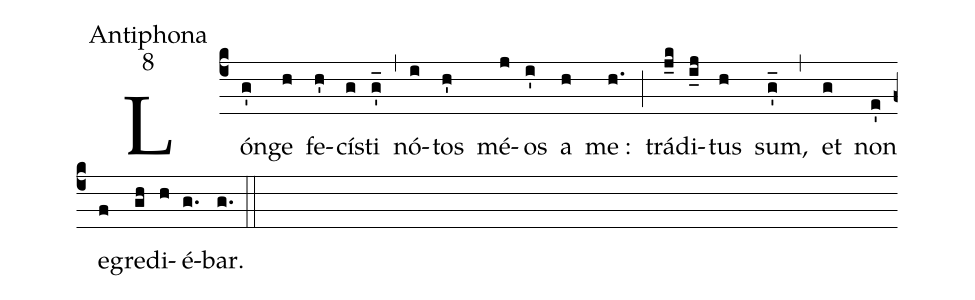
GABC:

office-part:Antiphona;
mode:8;
%%
(c4) Lón(g')ge(h) fe(h')cí(g)sti(g'_) (,) nó(i)tos(h') mé(j)os(i') a(h) me :(h.) (;) trá(j_k)di(i_j)tus(h) sum,(g'_) (,) et(g) non(e') e(f)gre(gh)di(h)é(g.)bar.(g.) (::)
